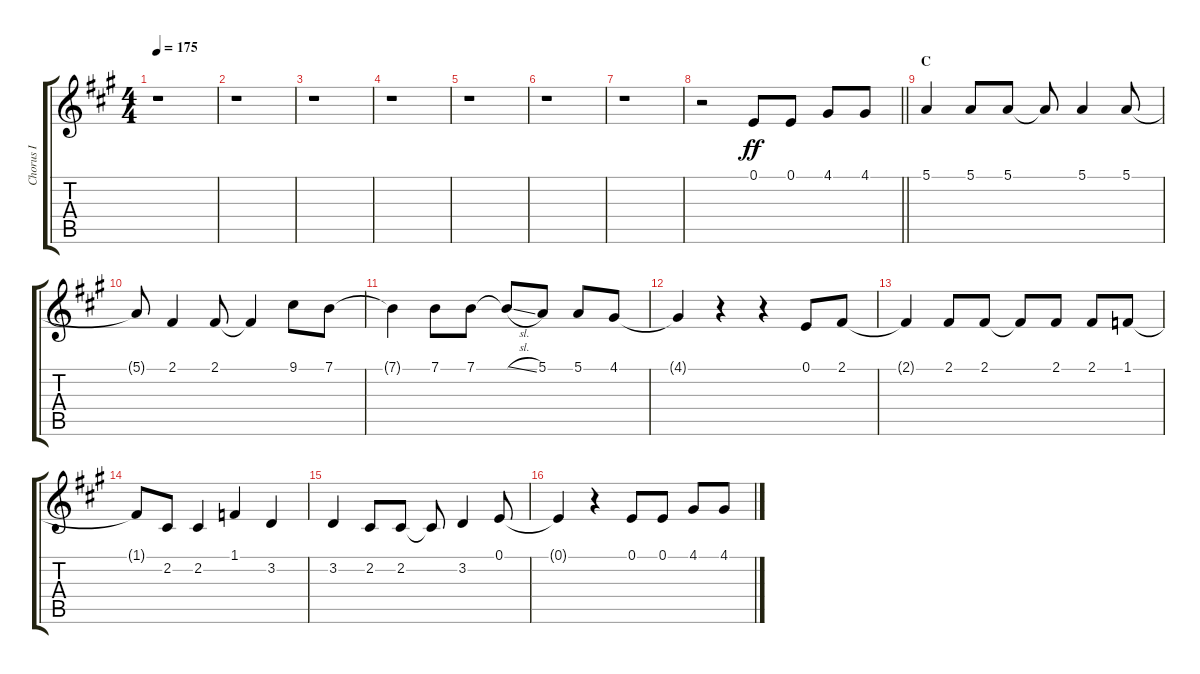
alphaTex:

\track ("Chorus I" "Chorus I") {instrument voiceoohs}
\staff {score tabs}
\tuning (E4 B3 G3 D3 A2 E2) {hide}
\ts (4 4)
\tempo 175
\clef g2
\ks a
r.1{dy ff} |
r.1 |
r.1 |
r.1 |
r.1 |
r.1 |
r.1 |
\barLineRight lightlight
r.2 0.1.8 0.1.8 4.1.8 4.1.8 |
\section ("" "C")
5.1.4 5.1.8 5.1.8 5.1{t}.8 5.1.4 5.1.8 |
5.1{t}.8 2.1.4 2.1.8 2.1{t}.4 9.1.8 7.1.8 |
7.1{t}.4 7.1.8 7.1.8 7.1{sl t}.8 5.1.8 5.1.8 4.1.8 |
4.1{t}.4 r.4 r.4 0.1.8 2.1.8 |
2.1{t}.4 2.1.8 2.1.8 2.1{t}.8 2.1.8 2.1.8 1.1.8 |
1.1{t}.8 2.2.8 2.2.4 1.1.4 3.2.4 |
3.2.4 2.2.8 2.2.8 2.2{t}.8 3.2.4 0.1.8 |
0.1{t}.4 r.4 0.1.8 0.1.8 4.1.8 4.1.8
